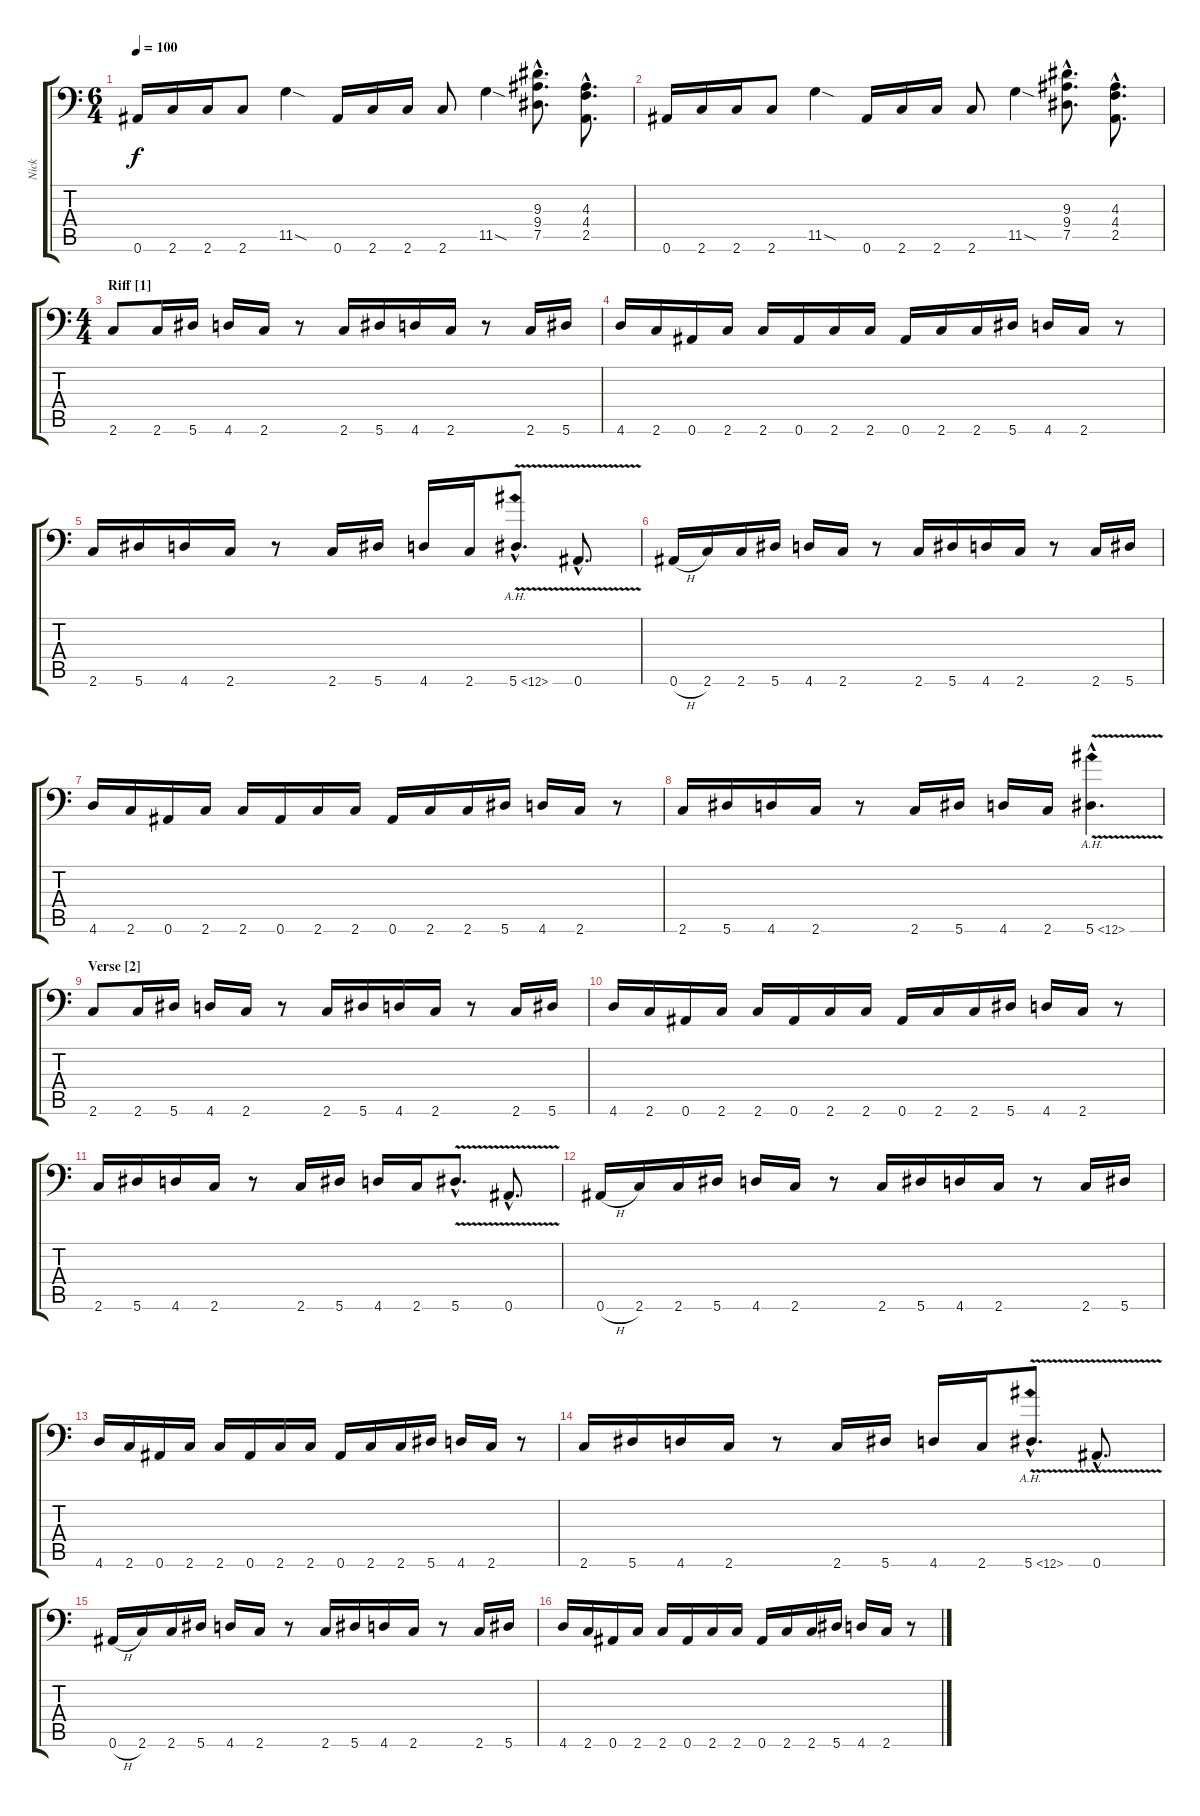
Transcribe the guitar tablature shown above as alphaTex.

\track ("Nick" "Nick") {instrument distortionguitar}
\staff {score tabs}
\tuning (Eb3 Bb2 Gb2 Db2 Ab1 Bb1) {hide}
\ts (6 4)
\tempo 100
\clef f4
\ks c
0.6.16{dy f} 2.6.16 2.6.16 2.6.8 11.5{sod}.4 0.6.16 2.6.16 2.6.16 2.6.8 11.5{sod}.4 (9.3{hac} 9.4{hac} 7.5{hac}).8{d} (4.3{hac} 4.4{hac} 2.5{hac}).8{d} |
0.6.16 2.6.16 2.6.16 2.6.8 11.5{sod}.4 0.6.16 2.6.16 2.6.16 2.6.8 11.5{sod}.4 (9.3{hac} 9.4{hac} 7.5{hac}).8{d} (4.3{hac} 4.4{hac} 2.5{hac}).8{d} |
\ts (4 4)
\section ("" "Riff [1]")
2.6.8 2.6.16 5.6.16 4.6.16 2.6.16 r.8 2.6.16 5.6.16 4.6.16 2.6.16 r.8 2.6.16 5.6.16 |
4.6.16 2.6.16 0.6.16 2.6.16 2.6.16 0.6.16 2.6.16 2.6.16 0.6.16 2.6.16 2.6.16 5.6.16 4.6.16 2.6.16 r.8 |
2.6.16 5.6.16 4.6.16 2.6.16 r.8 2.6.16 5.6.16 4.6.16 2.6.16 5.6{ah 7 v hac}.8{d} 0.6{v hac}.8{d} |
0.6{h}.16 2.6.16 2.6.16 5.6.16 4.6.16 2.6.16 r.8 2.6.16 5.6.16 4.6.16 2.6.16 r.8 2.6.16 5.6.16 |
4.6.16 2.6.16 0.6.16 2.6.16 2.6.16 0.6.16 2.6.16 2.6.16 0.6.16 2.6.16 2.6.16 5.6.16 4.6.16 2.6.16 r.8 |
2.6.16 5.6.16 4.6.16 2.6.16 r.8 2.6.16 5.6.16 4.6.16 2.6.16 5.6{ah 7 v hac}.4{d} |
\section ("" "Verse [2]")
2.6.8 2.6.16 5.6.16 4.6.16 2.6.16 r.8 2.6.16 5.6.16 4.6.16 2.6.16 r.8 2.6.16 5.6.16 |
4.6.16 2.6.16 0.6.16 2.6.16 2.6.16 0.6.16 2.6.16 2.6.16 0.6.16 2.6.16 2.6.16 5.6.16 4.6.16 2.6.16 r.8 |
2.6.16 5.6.16 4.6.16 2.6.16 r.8 2.6.16 5.6.16 4.6.16 2.6.16 5.6{v hac}.8{d} 0.6{v hac}.8{d} |
0.6{h}.16 2.6.16 2.6.16 5.6.16 4.6.16 2.6.16 r.8 2.6.16 5.6.16 4.6.16 2.6.16 r.8 2.6.16 5.6.16 |
4.6.16 2.6.16 0.6.16 2.6.16 2.6.16 0.6.16 2.6.16 2.6.16 0.6.16 2.6.16 2.6.16 5.6.16 4.6.16 2.6.16 r.8 |
2.6.16 5.6.16 4.6.16 2.6.16 r.8 2.6.16 5.6.16 4.6.16 2.6.16 5.6{ah 7 v hac}.8{d} 0.6{v hac}.8{d} |
0.6{h}.16 2.6.16 2.6.16 5.6.16 4.6.16 2.6.16 r.8 2.6.16 5.6.16 4.6.16 2.6.16 r.8 2.6.16 5.6.16 |
4.6.16 2.6.16 0.6.16 2.6.16 2.6.16 0.6.16 2.6.16 2.6.16 0.6.16 2.6.16 2.6.16 5.6.16 4.6.16 2.6.16 r.8
